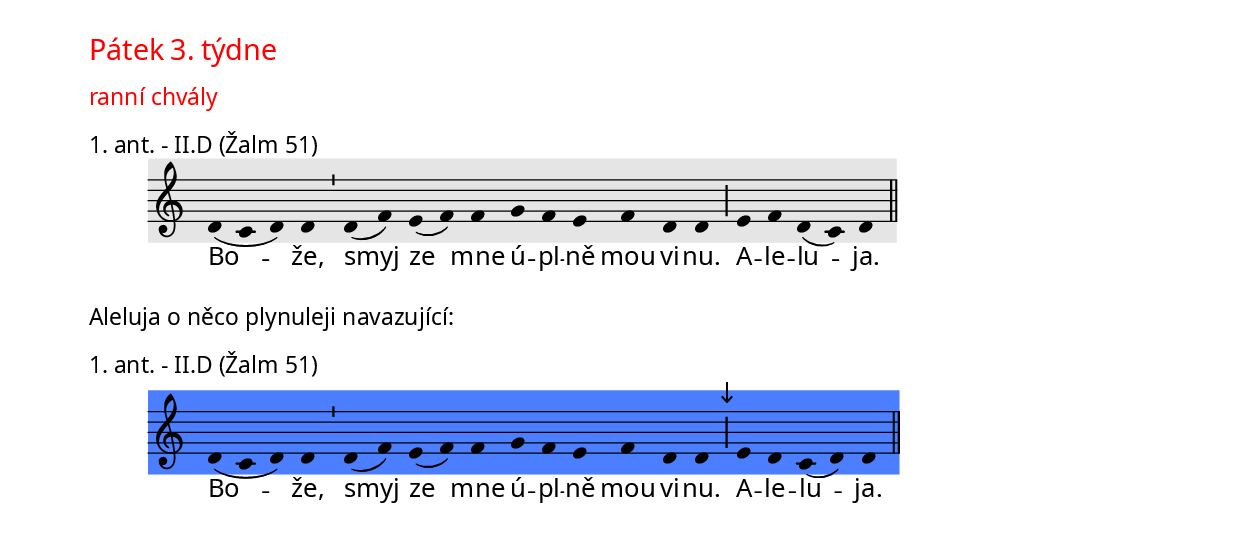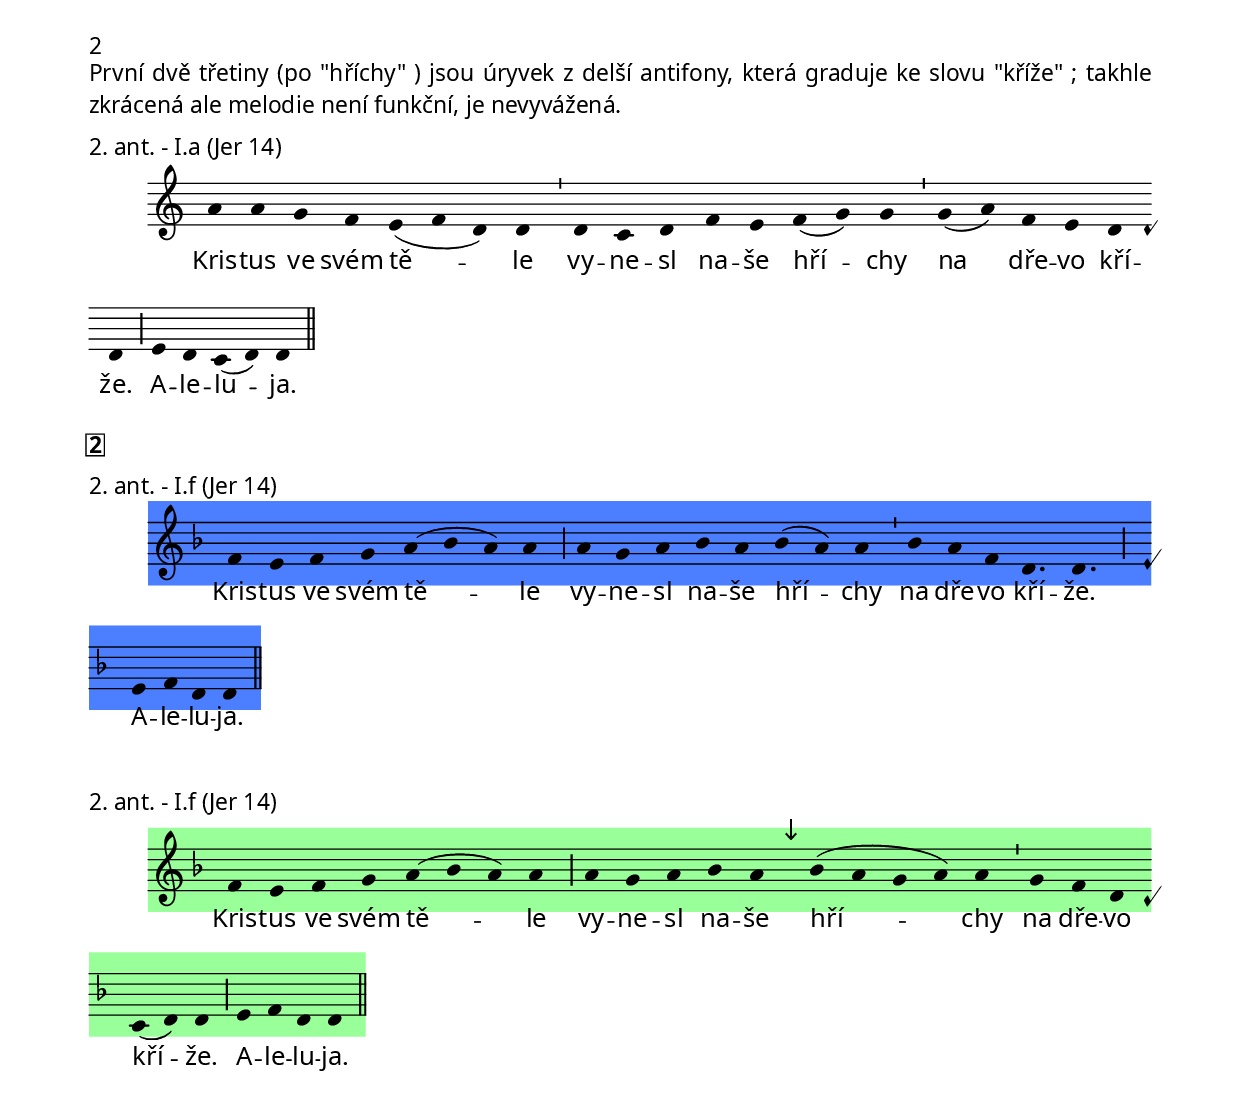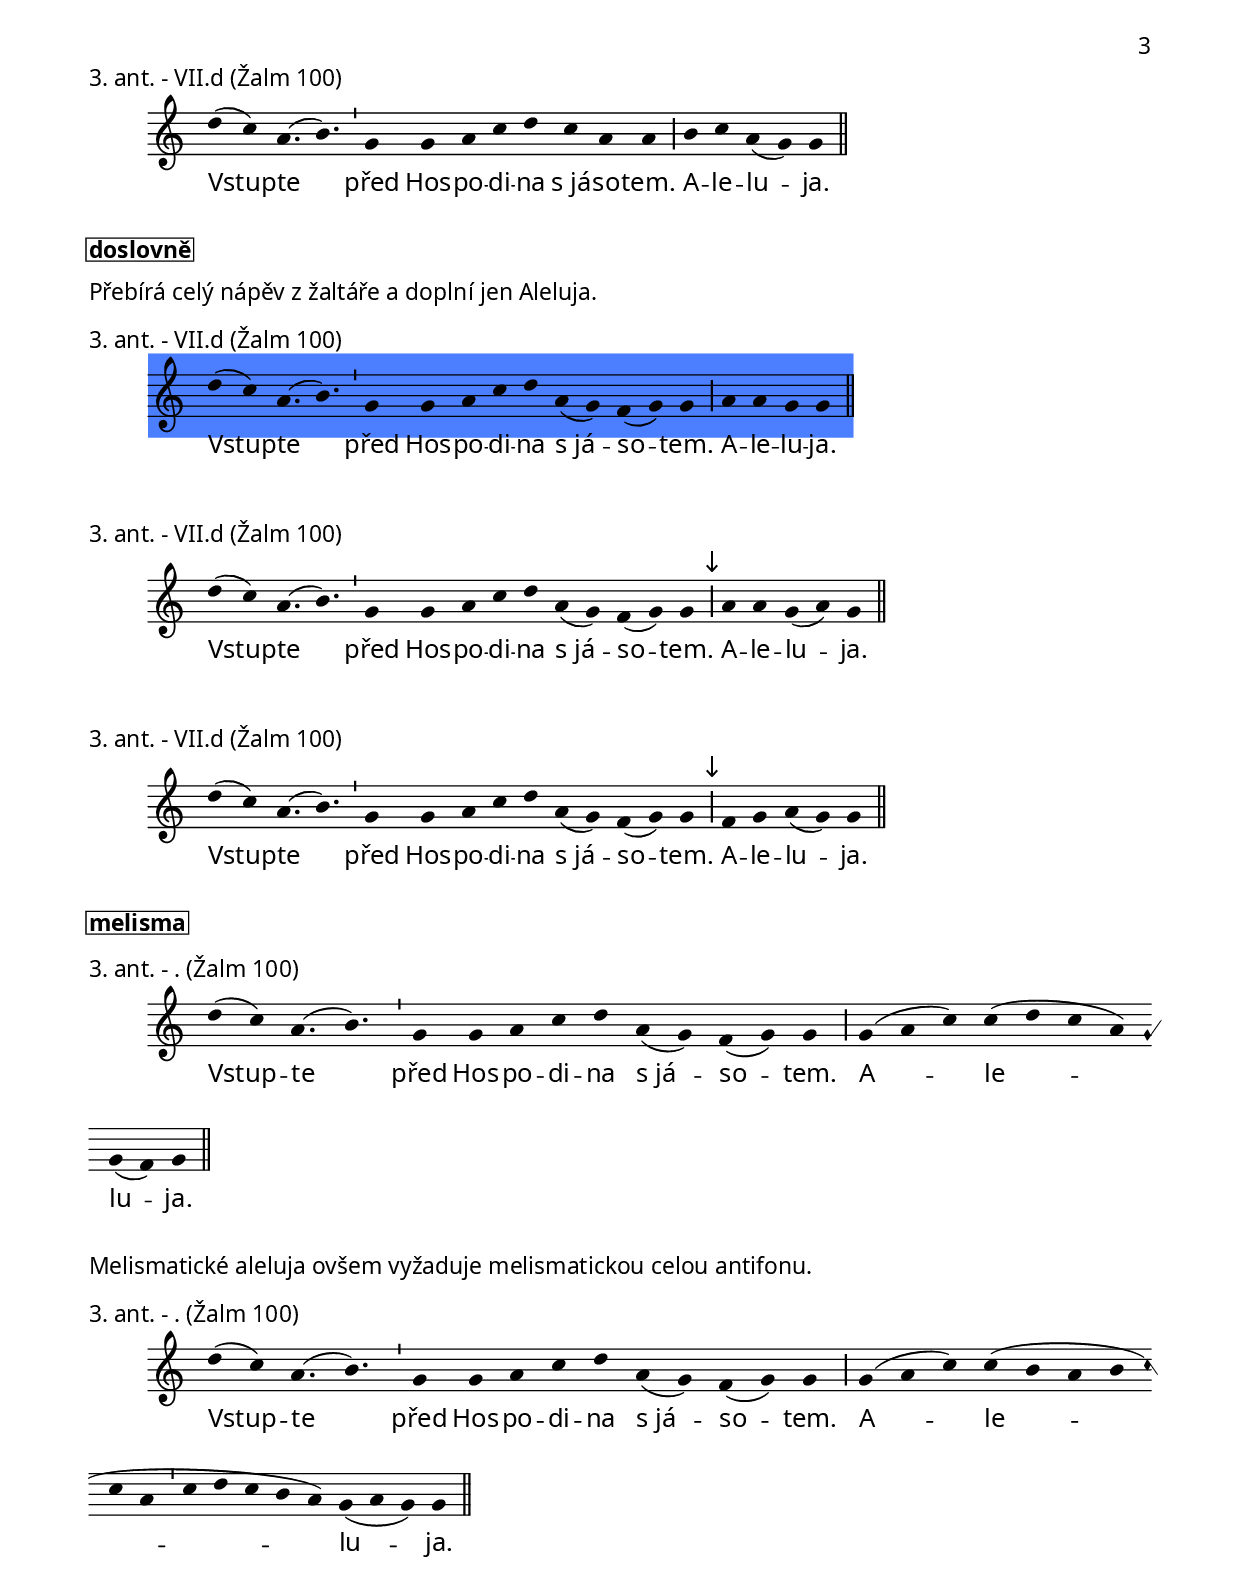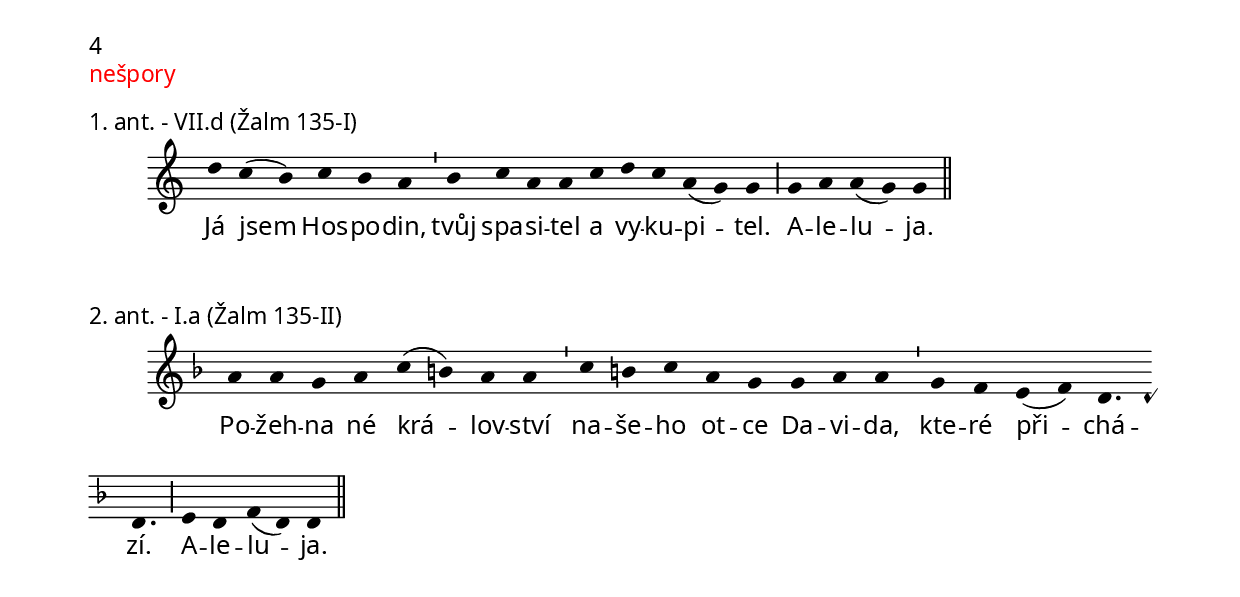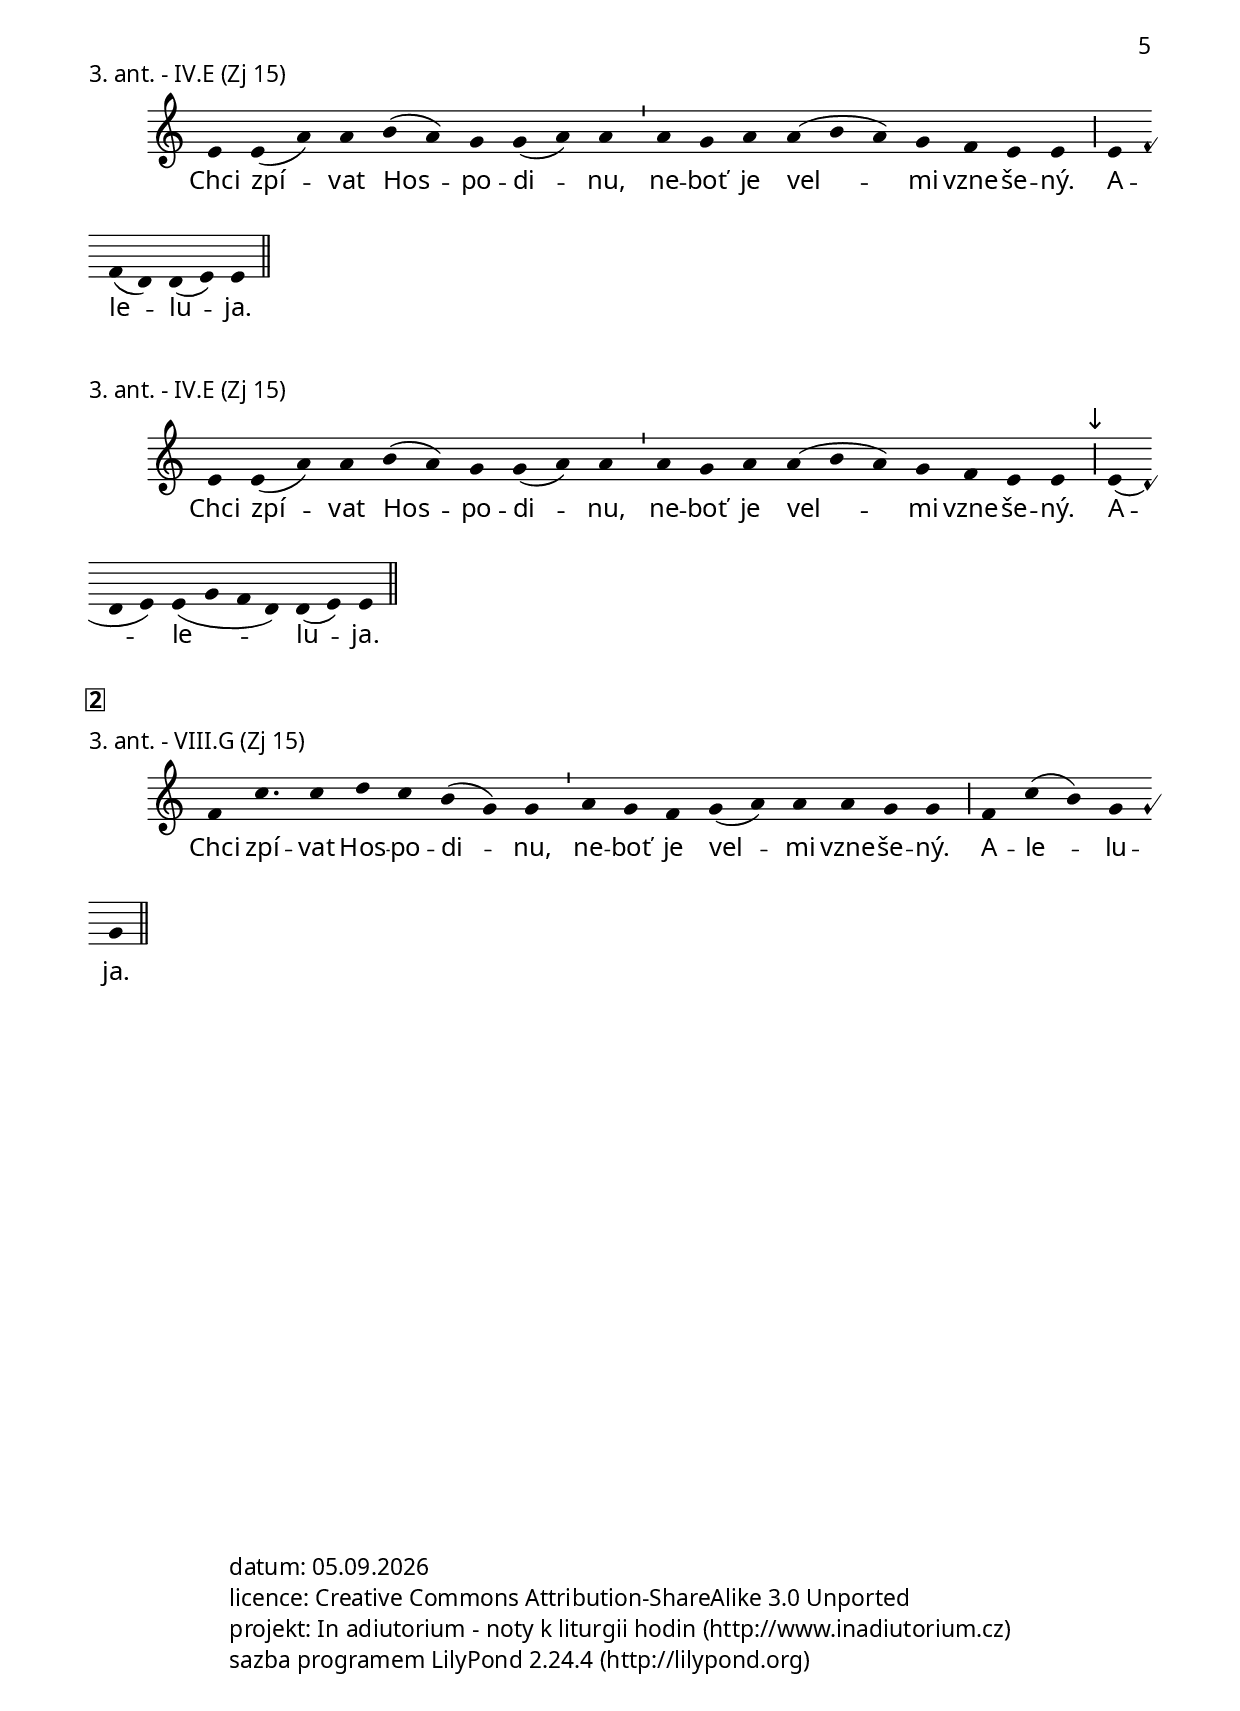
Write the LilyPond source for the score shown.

\include "../spolecne.ly"

\markup {\nadpisDen {Pátek 3. týdne}}

\markup {\nadpisHodinka {"ranní chvály"}}

\score {
  \relative c' {
    \zvyraznovacSedy
    \choralniRezim
    d4( c d) d \barMin
    d( f) e( f) f g f e f d d \barMaior
    e f d( c) d \barFinalis
  }
  \addlyrics {
    Bo -- že,
    smyj ze mne ú -- pl -- ně mou vi -- nu.
    A -- le -- lu -- ja.
  }
  \header {
    quid = "1. ant."
    modus = "II"
    differentia = "D"
    psalmus = "Žalm 51"
    id = ""
    piece = \markup {\sestavTitulek}
  }
}

\markup{Aleluja o něco plynuleji navazující:}

\score {
  \relative c' {
    \zvyraznovacModry
    \choralniRezim
    d4( c d) d \barMin
    d( f) e( f) f g f e f d d \barMaior
    \mark\sipka e d c( d) d \barFinalis
  }
  \addlyrics {
    Bo -- že,
    smyj ze mne ú -- pl -- ně mou vi -- nu.
    A -- le -- lu -- ja.
  }
  \header {
    quid = "1. ant."
    modus = "II"
    differentia = "D"
    psalmus = "Žalm 51"
    id = "rch-a1"
    piece = \markup {\sestavTitulek}
  }
}

\pageBreak

\markup\justify{První dvě třetiny (po "\"hříchy\"") jsou úryvek z delší antifony, která
graduje ke slovu "\"kříže\""; takhle zkrácená ale melodie není
funkční, je nevyvážená.}

\score {
  \relative c'' {
    \choralniRezim
    a4 a g4 f e( f d) d \barMin
    d c d f e f( g) g \barMin g( a) f e d d \barMaior
    e d c( d) d \barFinalis
  }
  \addlyrics {
    Kris -- tus ve svém tě -- le
    vy -- ne -- sl na -- še hří -- chy na dře -- vo kří -- že.
    A -- le -- lu -- ja.
  }
  \header {
    quid = "2. ant."
    modus = "I"
    differentia = "a"
    psalmus = "Jer 14"
    id = ""
    fons = "Svatý týden - Květná neděle - 2. nešp. - 3.ant. (první část, upravena)"
    piece = \markup {\sestavTitulek}
  }
}

\markup\nadpisSkupiny{2}

\score {
  \relative c' {
    \zvyraznovacModry
    \choralniRezim
    \key f \major
    f4 e f g a( bes a) a \barMaior
    a g a bes a bes( a) a \barMin
    bes a f d4. d \barMaior
    e4 f d d \barFinalis
  }
  \addlyrics {
    Kris -- tus ve svém tě -- le
    vy -- ne -- sl na -- še hří -- chy
    na dře -- vo kří -- že.
    A -- le -- lu -- ja.
  }
  \header {
    quid = "2. ant."
    modus = "I"
    differentia = "f"
    psalmus = "Jer 14"
    id = "rch-a2"
    piece = \markup {\sestavTitulek}
  }
}

\score {
  \relative c' {
    \zvyraznovacZelenyII
    \choralniRezim
    \key f \major
    f4 e f g a( bes a) a \barMaior
    a g a bes a \mark\sipka bes( a g a) a \barMin
    g f d c( d) d \barMaior
    e4 f d d \barFinalis
  }
  \addlyrics {
    Kris -- tus ve svém tě -- le
    vy -- ne -- sl na -- še hří -- chy
    na dře -- vo kří -- že.
    A -- le -- lu -- ja.
  }
  \header {
    quid = "2. ant."
    modus = "I"
    differentia = "f"
    psalmus = "Jer 14"
    id = ""
    piece = \markup {\sestavTitulek}
  }
}

\pageBreak

\score {
  \relative c'' {
    \choralniRezim
    d4( c) a4.( b) \barMin g4 g a c d c a a \barMaior
    b c a( g) g \barFinalis
  }
  \addlyrics {
    Vstup -- te před Hos -- po -- di -- na s_já -- so -- tem.
    A -- le -- lu -- ja.
  }
  \header {
    quid = "3. ant."
    modus = "VII"
    differentia = "d"
    psalmus = "Žalm 100"
    id = ""
    fons = "žaltář, pátek 1.t., rch, 3.ant.; upraveno"
    piece = \markup {\sestavTitulek}
  }
}

\markup\nadpisSkupiny{doslovně}
\markup{Přebírá celý nápěv z žaltáře a doplní jen Aleluja.}

\score {
  \relative c'' {
    \zvyraznovacModry
    \choralniRezim
    d4( c) a4.( b) \barMin g4 g a c d a( g) f( g) g \barMaior
    a a g g \barFinalis
  }
  \addlyrics {
    Vstup -- te před Hos -- po -- di -- na s_já -- so -- tem.
    A -- le -- lu -- ja.
  }
  \header {
    quid = "3. ant."
    modus = "VII"
    differentia = "d"
    psalmus = "Žalm 100"
    id = "rch-a3"
    piece = \markup {\sestavTitulek}
  }
}

\score {
  \relative c'' {
    \choralniRezim
    d4( c) a4.( b) \barMin g4 g a c d a( g) f( g) g \barMaior
    \mark\sipka a a g( a) g \barFinalis
  }
  \addlyrics {
    Vstup -- te před Hos -- po -- di -- na s_já -- so -- tem.
    A -- le -- lu -- ja.
  }
  \header {
    quid = "3. ant."
    modus = "VII"
    differentia = "d"
    psalmus = "Žalm 100"
    id = ""
    piece = \markup {\sestavTitulek}
  }
}

\score {
  \relative c'' {
    \choralniRezim
    d4( c) a4.( b) \barMin g4 g a c d a( g) f( g) g \barMaior
    \mark\sipka f g a( g) g \barFinalis
  }
  \addlyrics {
    Vstup -- te před Hos -- po -- di -- na s_já -- so -- tem.
    A -- le -- lu -- ja.
  }
  \header {
    quid = "3. ant."
    modus = "VII"
    differentia = "d"
    psalmus = "Žalm 100"
    id = ""
    piece = \markup {\sestavTitulek}
  }
}

\markup\nadpisSkupiny{melisma}

\score {
  \relative c'' {
    \choralniRezim
    d4( c) a4.( b) \barMin g4 g a c d a( g) f( g) g \barMaior
    g( a c) c( d c a) g( f) g \barFinalis
  }
  \addlyrics {
    Vstup -- te před Hos -- po -- di -- na s_já -- so -- tem.
    A -- le -- lu -- ja.
  }
  \header {
    quid = "3. ant."
    modus = ""
    differentia = ""
    psalmus = "Žalm 100"
    id = ""
    piece = \markup {\sestavTitulek}
  }
}

\markup{Melismatické aleluja ovšem vyžaduje melismatickou celou antifonu.}

\score {
  \relative c'' {
    \choralniRezim
    d4( c) a4.( b) \barMin g4 g a c d a( g) f( g) g \barMaior
    g( a c) c( b a b c a \barMin c d c b a) g( a g) g \barFinalis
  }
  \addlyrics {
    Vstup -- te před Hos -- po -- di -- na s_já -- so -- tem.
    A -- le -- lu -- ja.
  }
  \header {
    quid = "3. ant."
    modus = ""
    differentia = ""
    psalmus = "Žalm 100"
    id = ""
    piece = \markup {\sestavTitulek}
  }
}

\pageBreak

\markup {\nadpisHodinka {"nešpory"}}

\score {
  \relative c'' {
    \choralniRezim
    d4 c( b) c b a \barMin
    b c a a c d c a( g) g \barMaior
    g a a( g) g \barFinalis
  }
  \addlyrics {
    Já jsem Hos -- po -- din,
    tvůj spa -- si -- tel a vy -- ku -- pi -- tel.
    A -- le -- lu -- ja.
  }
  \header {
    quid = "1. ant."
    modus = "VII"
    differentia = "d"
    psalmus = "Žalm 135-I"
    id = ""
    piece = \markup {\sestavTitulek}
  }
}

\score {
  \relative c' {
    \choralniRezim
    \key f \major
    a'4 a g a c( b) a a \barMin c b c a g g a a \barMin
    g f e( f) d4. d \barMaior
    e4 d f( d) d \barFinalis
  }
  \addlyrics {
    Po -- žeh -- na né krá -- lov -- ství
    na -- še -- ho ot -- ce Da -- vi -- da,
    kte -- ré při -- chá -- zí.
    A -- le -- lu -- ja.
  }
  \header {
    quid = "2. ant."
    modus = "I"
    differentia = "a"
    psalmus = "Žalm 135-II"
    id = ""
    fons = "Květná neděle, ad Benedictus, poslední část."
    piece = \markup {\sestavTitulek}
  }
}

\pageBreak

\score {
  \relative c' {
    \choralniRezim
    e4 e( a) a b( a) g g( a) a \barMin
    a g a a( b a) g f e e \barMaior
    e f( d) d( e) e \barFinalis
  }
  \addlyrics {
    Chci zpí -- vat Hos -- po -- di -- nu,
    ne -- boť je vel -- mi vzne -- še -- ný.
    A -- le -- lu -- ja.
  }
  \header {
    quid = "3. ant."
    modus = "IV"
    differentia = "E"
    psalmus = "Zj 15"
    id = ""
    piece = \markup {\sestavTitulek}
  }
}

\score {
  \relative c' {
    \choralniRezim
    e4 e( a) a b( a) g g( a) a \barMin
    a g a a( b a) g f e e \barMaior
    \mark\sipka e( d e) e( g f d) d( e) e \barFinalis
  }
  \addlyrics {
    Chci zpí -- vat Hos -- po -- di -- nu,
    ne -- boť je vel -- mi vzne -- še -- ný.
    A -- le -- lu -- ja.
  }
  \header {
    quid = "3. ant."
    modus = "IV"
    differentia = "E"
    psalmus = "Zj 15"
    id = ""
    piece = \markup {\sestavTitulek}
  }
}

\markup\nadpisSkupiny{2}

\score {
  \relative c' {
    \choralniRezim
    f4 c'4. c4 d c b( g) g \barMin
    a g f g( a) a a g g \barMaior
    f c'( b) g g \barFinalis
  }
  \addlyrics {
    Chci zpí -- vat Hos -- po -- di -- nu,
    ne -- boť je vel -- mi vzne -- še -- ný.
    A -- le -- lu -- ja.
  }
  \header {
    quid = "3. ant."
    modus = "VIII"
    differentia = "G"
    psalmus = "Zj 15"
    id = ""
    piece = \markup {\sestavTitulek}
  }
}
